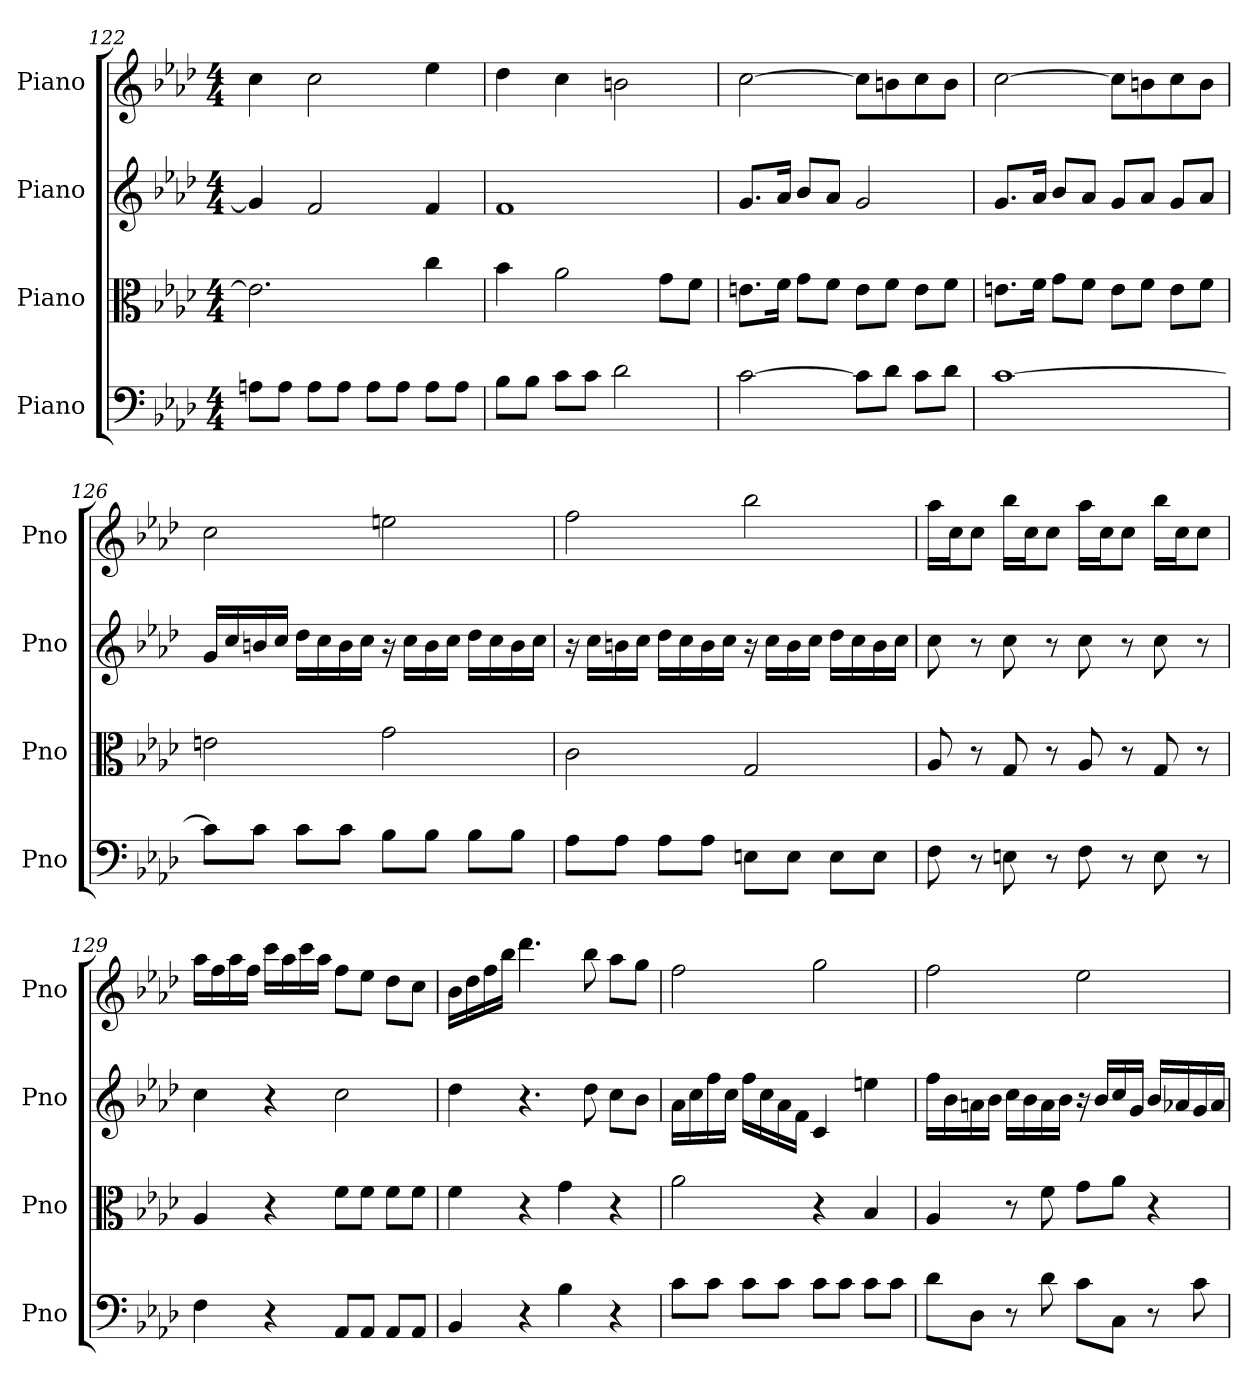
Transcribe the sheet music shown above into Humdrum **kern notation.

**kern	**kern	**kern	**kern
*part4	*part3	*part2	*part1
*staff4	*staff3	*staff2	*staff1
*I"Piano	*I"Piano	*I"Piano	*I"Piano
*I'Pno	*I'Pno	*I'Pno	*I'Pno
*clefF4	*clefC3	*clefG2	*clefG2
*k[b-e-a-d-]	*k[b-e-a-d-]	*k[b-e-a-d-]	*k[b-e-a-d-]
*M4/4	*M4/4	*M4/4	*M4/4
=122	=122	=122	=122
8An\L	2.e-\]	4g-/]	4cc\
8A\J	.	.	.
8A\L	.	2f/	2cc\
8A\J	.	.	.
8A\L	.	.	.
8A\J	.	.	.
8A\L	4cc\	4f/	4ee-\
8A\J	.	.	.
!!LO:PB:g=z
=123	=123	=123	=123
8B-\L	4b-\	1f	4dd-\
8B-\J	.	.	.
8c\L	2a-\	.	4cc\
8c\J	.	.	.
2d-\	.	.	2bn\
.	8g\L	.	.
.	8f\J	.	.
=124	=124	=124	=124
[2c\	8.en\L	8.g/L	[2cc\
.	16f\Jk	16a-/Jk	.
.	8g\L	8b-/L	.
.	8f\J	8a-/J	.
8c\L]	8e\L	2g/	8cc\L]
8d-\J	8f\J	.	8bn\
8c\L	8e\L	.	8cc\
8d-\J	8f\J	.	8b\J
=125	=125	=125	=125
[1c	8.en\L	8.g/L	[2cc\
.	16f\Jk	16a-/Jk	.
.	8g\L	8b-/L	.
.	8f\J	8a-/J	.
.	8e\L	8g/L	8cc\L]
.	8f\J	8a-/J	8bn\
.	8e\L	8g/L	8cc\
.	8f\J	8a-/J	8b\J
!!LO:LB:g=z
=126	=126	=126	=126
8c\L]	2en\	16g/LL	2cc\
.	.	16cc/	.
8c\J	.	16bn/	.
.	.	16cc/JJ	.
8c\L	.	16dd-\LL	.
.	.	16cc\	.
8c\J	.	16b\	.
.	.	16cc\JJ	.
8B-\L	2g\	16r	2een\
.	.	16cc\LL	.
8B-\J	.	16b\	.
.	.	16cc\JJ	.
8B-\L	.	16dd-\LL	.
.	.	16cc\	.
8B-\J	.	16b\	.
.	.	16cc\JJ	.
=127	=127	=127	=127
8A-\L	2c\	16r	2ff\
.	.	16cc\LL	.
8A-\J	.	16bn\	.
.	.	16cc\JJ	.
8A-\L	.	16dd-\LL	.
.	.	16cc\	.
8A-\J	.	16b\	.
.	.	16cc\JJ	.
8En\L	2G/	16r	2bb-\
.	.	16cc\LL	.
8E\J	.	16b\	.
.	.	16cc\JJ	.
8E\L	.	16dd-\LL	.
.	.	16cc\	.
8E\J	.	16b\	.
.	.	16cc\JJ	.
!!LO:LB:g=z
=128	=128	=128	=128
8F\	8A-/	8cc\	16aa-\LL
.	.	.	16cc\J
8r	8r	8r	8cc\J
8En\	8G/	8cc\	16bb-\LL
.	.	.	16cc\J
8r	8r	8r	8cc\J
8F\	8A-/	8cc\	16aa-\LL
.	.	.	16cc\J
8r	8r	8r	8cc\J
8E\	8G/	8cc\	16bb-\LL
.	.	.	16cc\J
8r	8r	8r	8cc\J
=129	=129	=129	=129
4F\	4A-/	4cc\	16aa-\LL
.	.	.	16ff\
.	.	.	16aa-\
.	.	.	16ff\JJ
4r	4r	4r	16ccc\LL
.	.	.	16aa-\
.	.	.	16ccc\
.	.	.	16aa-\JJ
8AA-/L	8f\L	2cc\	8ff\L
8AA-/J	8f\J	.	8ee-\J
8AA-/L	8f\L	.	8dd-\L
8AA-/J	8f\J	.	8cc\J
=130	=130	=130	=130
4BB-/	4f\	4dd-\	16b-\LL
.	.	.	16dd-\
.	.	.	16ff\
.	.	.	16bb-\JJ
4r	4r	4.r	4.ddd-\
4B-\	4g\	.	.
.	.	8dd-\	8bb-\
4r	4r	8cc\L	8aa-\L
.	.	8b-\J	8gg\J
!!LO:PB:g=z
=131	=131	=131	=131
8c\L	2a-\	16a-\LL	2ff\
.	.	16cc\	.
8c\J	.	16ff\	.
.	.	16cc\JJ	.
8c\L	.	16ff\LL	.
.	.	16cc\	.
8c\J	.	16a-\	.
.	.	16f\JJ	.
8c\L	4r	4c/	2gg\
8c\J	.	.	.
8c\L	4B-/	4een\	.
8c\J	.	.	.
=132	=132	=132	=132
8d-\L	4A-/	16ff\LL	2ff\
.	.	16b-\	.
8D-\J	.	16an\	.
.	.	16b-\JJ	.
8r	8r	16cc\LL	.
.	.	16b-\	.
8d-\	8f\	16a\	.
.	.	16b-\JJ	.
8c\L	8g\L	16r	2ee-\
.	.	16b-/LL	.
8C\J	8a-\J	16cc/	.
.	.	16g/JJ	.
8r	4r	16b-/LL	.
.	.	16a-X/	.
8c\	.	16g/	.
.	.	16a-/JJ	.
=	=	=	=
*-	*-	*-	*-
